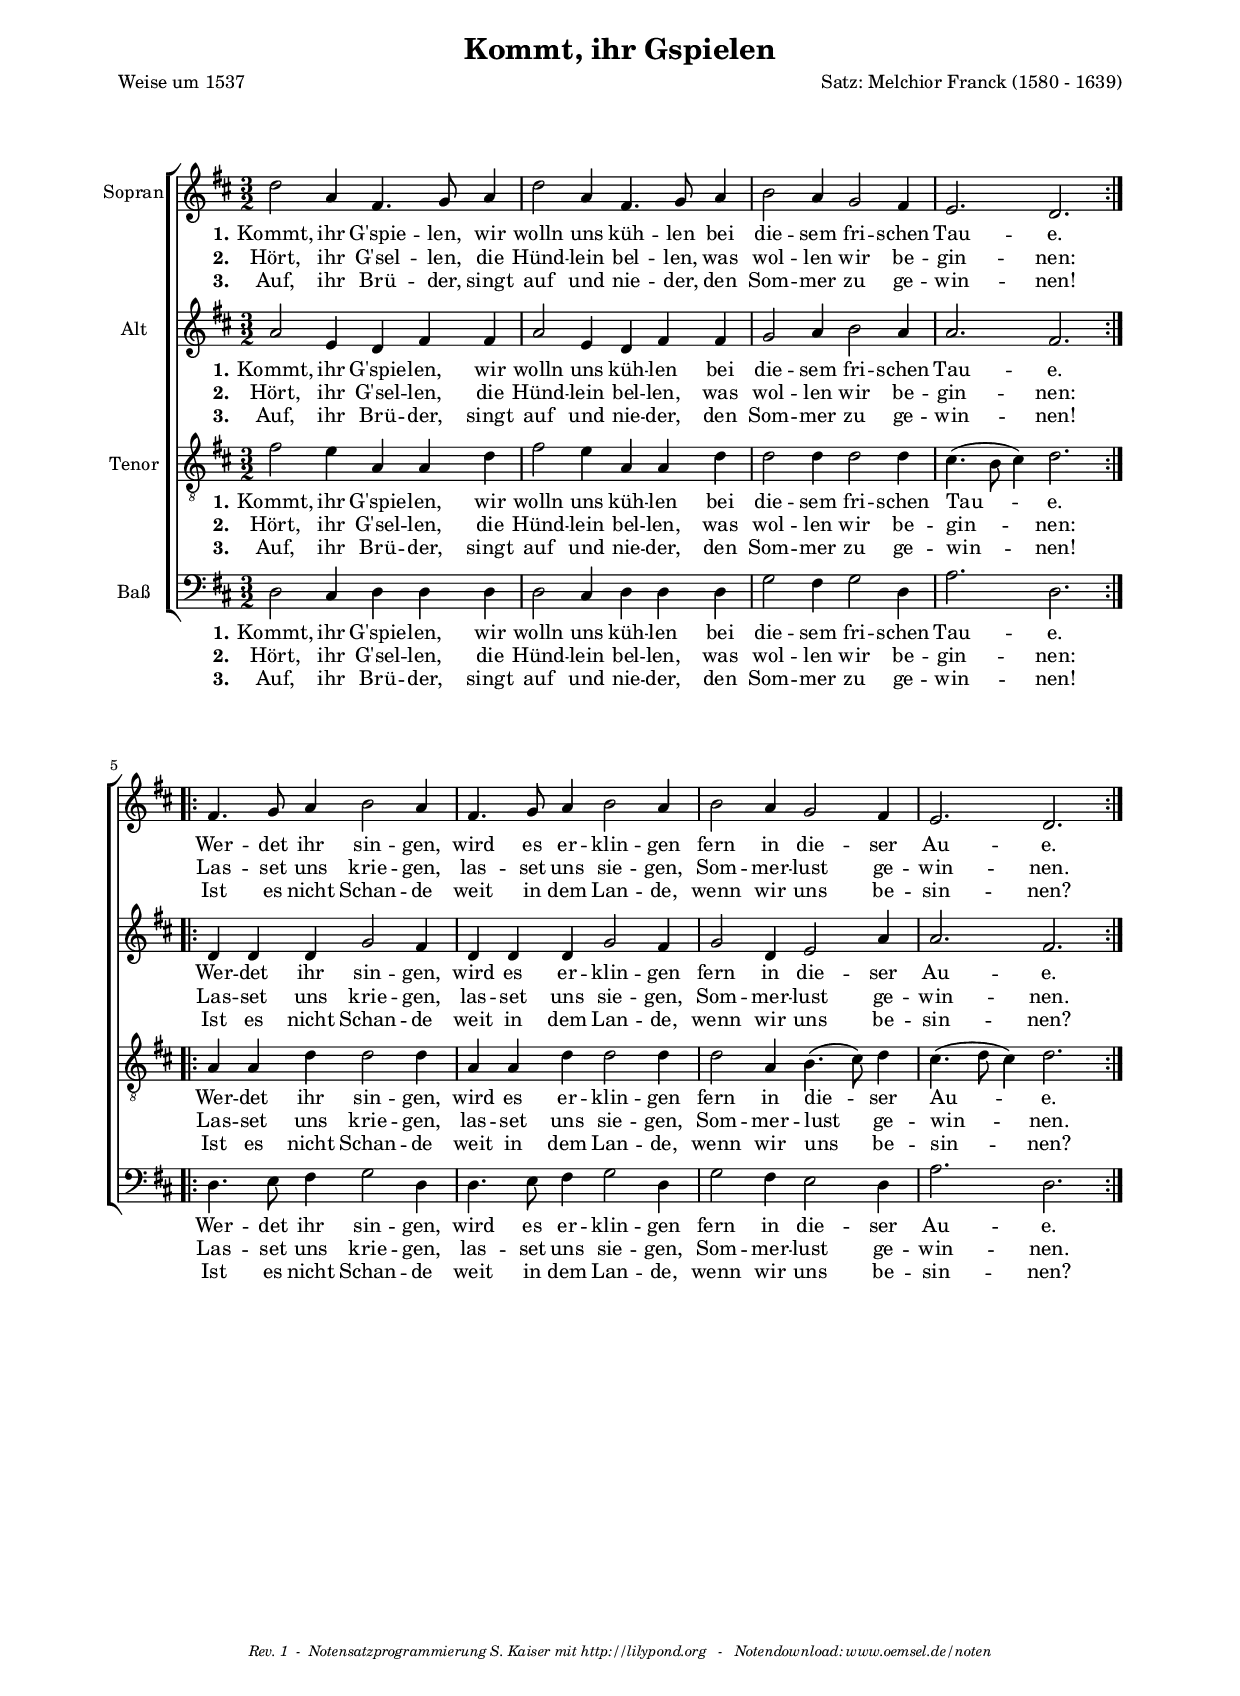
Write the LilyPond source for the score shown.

 
\version "2.16.0"

#(ly:set-option 'point-and-click #f)


%--------------------
% Maintainer: Sven Kaiser / e-mail: noten(at)oemsel.de
% kommt_ihr_gspielen_m-franck.ly
% 2013-05-01

\header {
    poet =  "Weise um 1537"
    composer = "Satz: Melchior Franck (1580 - 1639)"
    title = "Kommt, ihr Gspielen"
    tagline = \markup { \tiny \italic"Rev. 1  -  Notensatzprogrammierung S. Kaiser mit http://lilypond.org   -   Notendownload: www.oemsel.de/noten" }
    }
#(set-global-staff-size 16)
\paper {
    paper-width = 21.0\cm
    paper-height = 29.7\cm
    top-margin = 0.8\cm
    bottom-margin = 1.3\cm
    left-margin = 2\cm
    right-margin = 2\cm
    print-page-number = ##f
}
  
global = {
  \key d \major \time 3/2
    \autoBeamOff
}

PartPOneVoiceOne =  \relative d'' {
    % Dicke des dicken Striches (End-, Wiederholungstaktlinien
   \override Score.BarLine #'thick-thickness = #4.4

   \repeat volta 2 {
     \global
      \clef "treble"
    \overrideProperty #"Score.NonMusicalPaperColumn"
      #'line-break-system-details #'((Y-offset . 16) )
        d2 a4 fis4. g8 a4 | % 1
        d2 a4 fis4. g8 a4 | % 2
        b2 a4 g2 fis4 | % 3
        e2. d2. } | % 4
    \overrideProperty #"Score.NonMusicalPaperColumn"
      #'line-break-system-details #'((Y-offset . 88) )
   \repeat volta 2 {
        fis4. g8 a4 b2 a4 | % 5
        fis4. g8 a4 b2 a4 | % 6
        b2 a4 g2 fis4 | % 7
        e2. d2. }  | % 8
    }

PartPOneVoiceOneLyricsOne =  \lyricmode { \set stanza = "1." Kommt, ihr G'spie -- len,
    wir wolln uns küh -- len bei die -- sem fri -- schen Tau -- e. Wer
    -- det ihr sin -- gen, wird es er -- klin -- gen fern in die -- ser
    Au -- e. }
PartPOneVoiceOneLyricsTwo =  \lyricmode { \set stanza = "2." Hört, ihr G'sel -- len, die
    Hünd -- lein bel -- len, was wol -- len wir be -- gin -- nen: Las --
    set uns krie -- gen, las -- set uns sie -- gen, Som -- mer -- lust
    ge -- win -- nen. }
PartPOneVoiceOneLyricsThree =  \lyricmode { \set stanza = "3." Auf, ihr Brü -- der, singt
    auf und nie -- der, den Som -- mer zu ge -- win -- nen! Ist es nicht
    Schan -- de weit in dem Lan -- de, wenn wir uns be -- sin -- nen?
    }
PartPTwoVoiceOne =  \relative a' {
    \repeat volta 2 {
      \global
        \clef "treble"
        a2 e4 d4 fis4 fis4 | % 2
        a2 e4 d4 fis4 fis4 | % 3
        g2 a4 b2 a4 | % 4
        a2. fis2. }
    \repeat volta 2 {
        | % 5
        d4 d4 d4 g2 fis4 | % 6
        d4 d4 d4 g2 fis4 | % 7
        g2 d4 e2 a4 | % 8
        a2. fis2. }
    }

PartPTwoVoiceOneLyricsOne =  \lyricmode { \set stanza = "1." Kommt, ihr G'spie -- len,
    wir wolln uns küh -- len bei die -- sem fri -- schen Tau -- e. Wer
    -- det ihr sin -- gen, wird es er -- klin -- gen fern in die -- ser
    Au -- e. }
PartPTwoVoiceOneLyricsTwo =  \lyricmode { \set stanza = "2." Hört, ihr G'sel -- len, die
    Hünd -- lein bel -- len, was wol -- len wir be -- gin -- nen: Las --
    set uns krie -- gen, las -- set uns sie -- gen, Som -- mer -- lust
    ge -- win -- nen. }
PartPTwoVoiceOneLyricsThree =  \lyricmode { \set stanza = "3." Auf, ihr Brü -- der, singt
    auf und nie -- der, den Som -- mer zu ge -- win -- nen! Ist es nicht
    Schan -- de weit in dem Lan -- de, wenn wir uns be -- sin -- nen?
    }
PartPThreeVoiceOne =  \relative fis' {
    \repeat volta 2 {
      \global
       \clef "treble_8"
        fis2 e4 a,4 a4 d4 | % 2
        fis2 e4 a,4 a4 d4 | % 3
        d2 d4 d2 d4 | % 4
        cis4. ( b8 cis4 ) d2. }
    \repeat volta 2 {
        | % 5
        a4 a4 d4 d2 d4 | % 6
        a4 a4 d4 d2 d4 | % 7
        d2 a4 b4. ( cis8 ) d4 | % 8
        cis4. ( d8 cis4 ) d2. }
    }

PartPThreeVoiceOneLyricsOne =  \lyricmode { \set stanza = "1." Kommt, ihr G'spie -- len,
    wir wolln uns küh -- len bei die -- sem fri -- schen Tau -- e. Wer --
    det ihr sin -- gen, wird es er -- klin -- gen fern in die -- ser Au -- e. }
PartPThreeVoiceOneLyricsTwo =  \lyricmode { \set stanza = "2." Hört, ihr G'sel -- len,
    die Hünd -- lein bel -- len, was wol -- len wir be -- gin -- nen: Las
    -- set uns krie -- gen, las -- set uns sie -- gen, Som -- mer --
    lust ge -- win -- nen. }
PartPThreeVoiceOneLyricsThree =  \lyricmode { \set stanza = "3." Auf, ihr Brü -- der, singt
    auf und nie -- der, den Som -- mer zu ge -- win -- nen! Ist es nicht
    Schan -- de weit in dem Lan -- de, wenn wir uns be -- sin -- nen? }
PartPFourVoiceOne =  \relative d {
    \repeat volta 2 {
      \global
        \clef "bass"
        d2 cis4 d4 d4 d4 | % 2
        d2 cis4 d4 d4 d4 | % 3
        g2 fis4 g2 d4 | % 4
        a'2. d,2. }
    \repeat volta 2 {
        | % 5
        d4. e8 fis4 g2 d4 | % 6
        d4. e8 fis4 g2 d4 | % 7
        g2 fis4 e2 d4 | % 8
        a'2. d,2. }
    }

PartPFourVoiceOneLyricsOne =  \lyricmode { \set stanza = "1." Kommt, ihr G'spie -- len,
    wir wolln uns küh -- len bei die -- sem fri -- schen Tau -- e. Wer
    -- det ihr sin -- gen, wird es er -- klin -- gen fern in die -- ser
    Au -- e. }
PartPFourVoiceOneLyricsTwo =  \lyricmode { \set stanza = "2." Hört, ihr G'sel -- len, die
    Hünd -- lein bel -- len, was wol -- len wir be -- gin -- nen: Las --
    set uns krie -- gen, las -- set uns sie -- gen, Som -- mer -- lust
    ge -- win -- nen. }
PartPFourVoiceOneLyricsThree =  \lyricmode { \set stanza = "3." Auf, ihr Brü -- der, singt
    auf und nie -- der, den Som -- mer zu ge -- win -- nen! Ist es nicht
    Schan -- de weit in dem Lan -- de, wenn wir uns be -- sin -- nen?
    }

% The score definition
    \score {
\new ChoirStaff <<
    \new Staff <<
        \set Staff.instrumentName = "Sopran"
        \context Staff << 
            \context Voice = "PartPOneVoiceOne" { \PartPOneVoiceOne }
            \new Lyrics \lyricsto "PartPOneVoiceOne" \PartPOneVoiceOneLyricsOne
            \new Lyrics \lyricsto "PartPOneVoiceOne" \PartPOneVoiceOneLyricsTwo
            \new Lyrics \lyricsto "PartPOneVoiceOne" \PartPOneVoiceOneLyricsThree
            >>
        >>
    \new Staff <<
        \set Staff.instrumentName = "Alt"
        \context Staff << 
            \context Voice = "PartPTwoVoiceOne" { \PartPTwoVoiceOne }
            \new Lyrics \lyricsto "PartPTwoVoiceOne" \PartPTwoVoiceOneLyricsOne
            \new Lyrics \lyricsto "PartPTwoVoiceOne" \PartPTwoVoiceOneLyricsTwo
            \new Lyrics \lyricsto "PartPTwoVoiceOne" \PartPTwoVoiceOneLyricsThree
            >>
        >>
    \new Staff <<
        \set Staff.instrumentName = "Tenor"
        \context Staff << 
            \context Voice = "PartPThreeVoiceOne" { \PartPThreeVoiceOne }
            \new Lyrics \lyricsto "PartPThreeVoiceOne" \PartPThreeVoiceOneLyricsOne
            \new Lyrics \lyricsto "PartPThreeVoiceOne" \PartPThreeVoiceOneLyricsTwo
            \new Lyrics \lyricsto "PartPThreeVoiceOne" \PartPThreeVoiceOneLyricsThree
            >>
        >>
    \new Staff <<
        \set Staff.instrumentName = "Baß"
        \context Staff << 
            \context Voice = "PartPFourVoiceOne" { \PartPFourVoiceOne }
            \new Lyrics \lyricsto "PartPFourVoiceOne" \PartPFourVoiceOneLyricsOne
            \new Lyrics \lyricsto "PartPFourVoiceOne" \PartPFourVoiceOneLyricsTwo
            \new Lyrics \lyricsto "PartPFourVoiceOne" \PartPFourVoiceOneLyricsThree
            >>
        >>
    
    >>

        \layout { 
  	% Steuert die Höhe der Taktnummerierung über dem System        
        \context { \Score \override BarNumber #'padding = #2.0 } 
        % steuert die Einrückung des ersten Systems; Standardwert = automatisch eingerückt
        indent = #10
    }   
}
